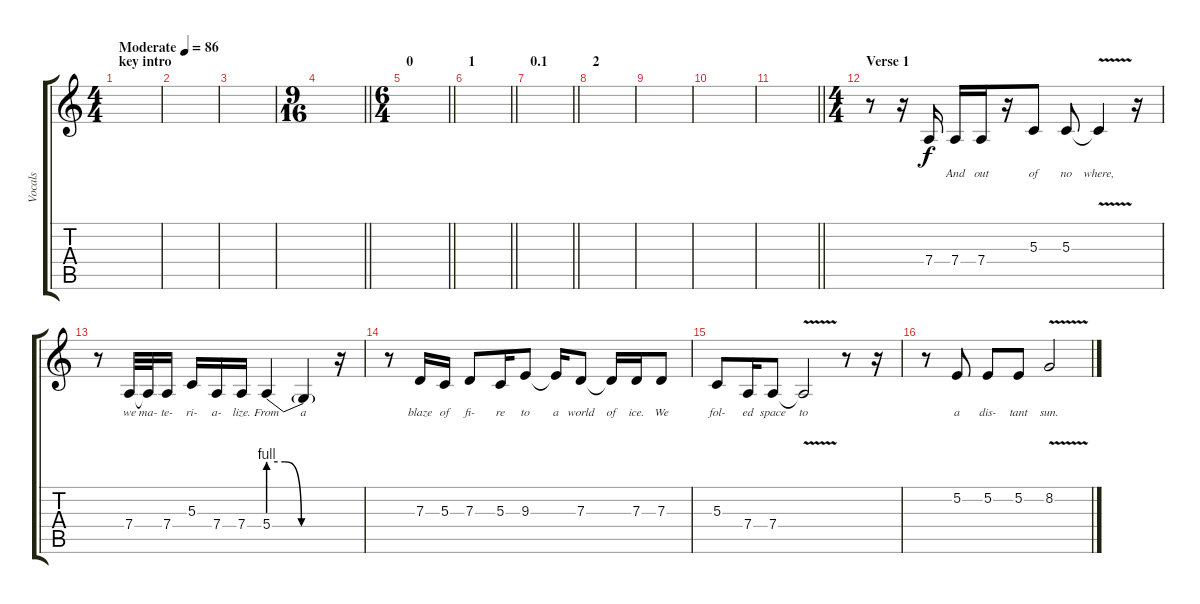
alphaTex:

\track ("Vocals" "Vocals") {instrument stringensemble1}
\staff {score tabs}
\tuning (E4 B3 G3 D3 A2 E2) {hide}
\ts (4 4)
\section ("" "key intro")
\tempo (86 "Moderate")
\clef g2
\ks c
|
|
|
\ts (9 16)
\barLineRight lightlight
|
\ts (6 4)
\section ("" "0")
\barLineRight lightlight
|
\section ("" "1")
\barLineRight lightlight
|
\section ("" "0.1")
\barLineRight lightlight
|
\section ("" "2")
|
|
|
\barLineRight lightlight
|
\ts (4 4)
\section ("" "Verse 1")
r.8 r.16 7.4.16{lyrics (0 "") lyrics (1 "") lyrics (2 "") lyrics (3 "") lyrics (4 "")} 7.4.16{lyrics (0 "And") lyrics (1 "") lyrics (2 "") lyrics (3 "") lyrics (4 "")} 7.4.16{lyrics (0 "out") lyrics (1 "") lyrics (2 "") lyrics (3 "") lyrics (4 "")} r.16 5.3.8{lyrics (0 "of") lyrics (1 "") lyrics (2 "") lyrics (3 "") lyrics (4 "")} 5.3.8{lyrics (0 "no") lyrics (1 "") lyrics (2 "") lyrics (3 "") lyrics (4 "")} 5.3{v t}.4{lyrics (0 "where,") lyrics (1 "") lyrics (2 "") lyrics (3 "") lyrics (4 "")} r.16 |
r.8 7.4.32{lyrics (0 "we") lyrics (1 "") lyrics (2 "") lyrics (3 "") lyrics (4 "")} 7.4{t}.32{lyrics (0 "ma-") lyrics (1 "") lyrics (2 "") lyrics (3 "") lyrics (4 "")} 7.4.16{lyrics (0 "te-") lyrics (1 "") lyrics (2 "") lyrics (3 "") lyrics (4 "")} 5.3.16{lyrics (0 "ri-") lyrics (1 "") lyrics (2 "") lyrics (3 "") lyrics (4 "")} 7.4.16{lyrics (0 "a-") lyrics (1 "") lyrics (2 "") lyrics (3 "") lyrics (4 "")} 7.4.16{lyrics (0 "lize.") lyrics (1 "") lyrics (2 "") lyrics (3 "") lyrics (4 "")} 5.4{be (custom 0 4 15 4 30 0 45 0 60 0)}.4{lyrics (0 "From") lyrics (1 "") lyrics (2 "") lyrics (3 "") lyrics (4 "")} 5.4{t}.4{lyrics (0 "a") lyrics (1 "") lyrics (2 "") lyrics (3 "") lyrics (4 "")} r.16 |
r.8 7.3.16{lyrics (0 "blaze") lyrics (1 "") lyrics (2 "") lyrics (3 "") lyrics (4 "")} 5.3.16{lyrics (0 "of") lyrics (1 "") lyrics (2 "") lyrics (3 "") lyrics (4 "")} 7.3.8{lyrics (0 "fi-") lyrics (1 "") lyrics (2 "") lyrics (3 "") lyrics (4 "")} 5.3.16{lyrics (0 "re") lyrics (1 "") lyrics (2 "") lyrics (3 "") lyrics (4 "")} 9.3.8{lyrics (0 "to") lyrics (1 "") lyrics (2 "") lyrics (3 "") lyrics (4 "")} 9.3{t}.16{lyrics (0 "a") lyrics (1 "") lyrics (2 "") lyrics (3 "") lyrics (4 "")} 7.3.8{lyrics (0 "world") lyrics (1 "") lyrics (2 "") lyrics (3 "") lyrics (4 "")} 7.3{t}.16{lyrics (0 "of") lyrics (1 "") lyrics (2 "") lyrics (3 "") lyrics (4 "")} 7.3.16{lyrics (0 "ice.") lyrics (1 "") lyrics (2 "") lyrics (3 "") lyrics (4 "")} 7.3.8{lyrics (0 "We") lyrics (1 "") lyrics (2 "") lyrics (3 "") lyrics (4 "")} |
5.3.8{lyrics (0 "fol-") lyrics (1 "") lyrics (2 "") lyrics (3 "") lyrics (4 "")} 7.4.16{lyrics (0 "ed") lyrics (1 "") lyrics (2 "") lyrics (3 "") lyrics (4 "")} 7.4.8{lyrics (0 "space") lyrics (1 "") lyrics (2 "") lyrics (3 "") lyrics (4 "")} 7.4{v t}.2{lyrics (0 "to") lyrics (1 "") lyrics (2 "") lyrics (3 "") lyrics (4 "")} r.8 r.16 |
r.8 5.2.8{lyrics (0 "a") lyrics (1 "") lyrics (2 "") lyrics (3 "") lyrics (4 "")} 5.2.8{lyrics (0 "dis-") lyrics (1 "") lyrics (2 "") lyrics (3 "") lyrics (4 "")} 5.2.8{lyrics (0 "tant") lyrics (1 "") lyrics (2 "") lyrics (3 "") lyrics (4 "")} 8.2{v}.2{lyrics (0 "sun.") lyrics (1 "") lyrics (2 "") lyrics (3 "") lyrics (4 "")}
